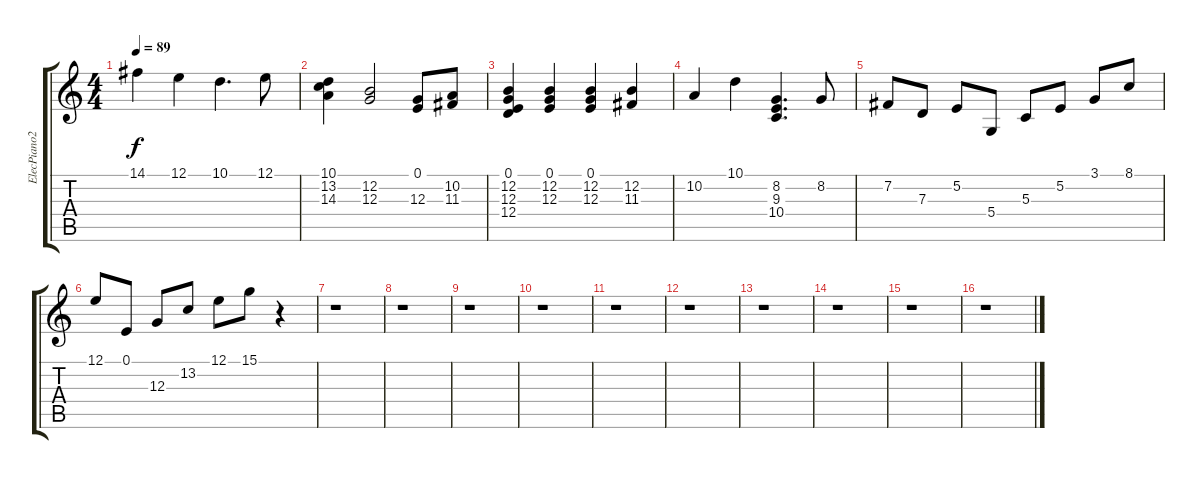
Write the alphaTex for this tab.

\track ("ElecPiano2" "ElecPiano2") {instrument electricpiano1}
\staff {score tabs}
\tuning (E4 B3 G3 D3 A2 E2) {hide}
\ts (4 4)
\tempo 89
\clef g2
\ks c
14.1.4{dy f} 12.1.4 10.1.4{d} 12.1.8 |
(10.1 13.2 14.3).4 (12.2 12.3).2 (0.1 12.3).8 (10.2 11.3).8 |
(0.1 12.2 12.3 12.4).4 (0.1 12.2 12.3).4 (0.1 12.2 12.3).4 (12.2 11.3).4 |
10.2.4 10.1.4 (8.2 9.3 10.4).4{d} 8.2.8 |
7.2.8 7.3.8 5.2.8 5.4.8 5.3.8 5.2.8 3.1.8 8.1.8 |
12.1.8 0.1.8 12.3.8 13.2.8 12.1.8 15.1.8 r.4 |
r.1 |
r.1 |
r.1 |
r.1 |
r.1 |
r.1 |
r.1 |
r.1 |
r.1 |
r.1
